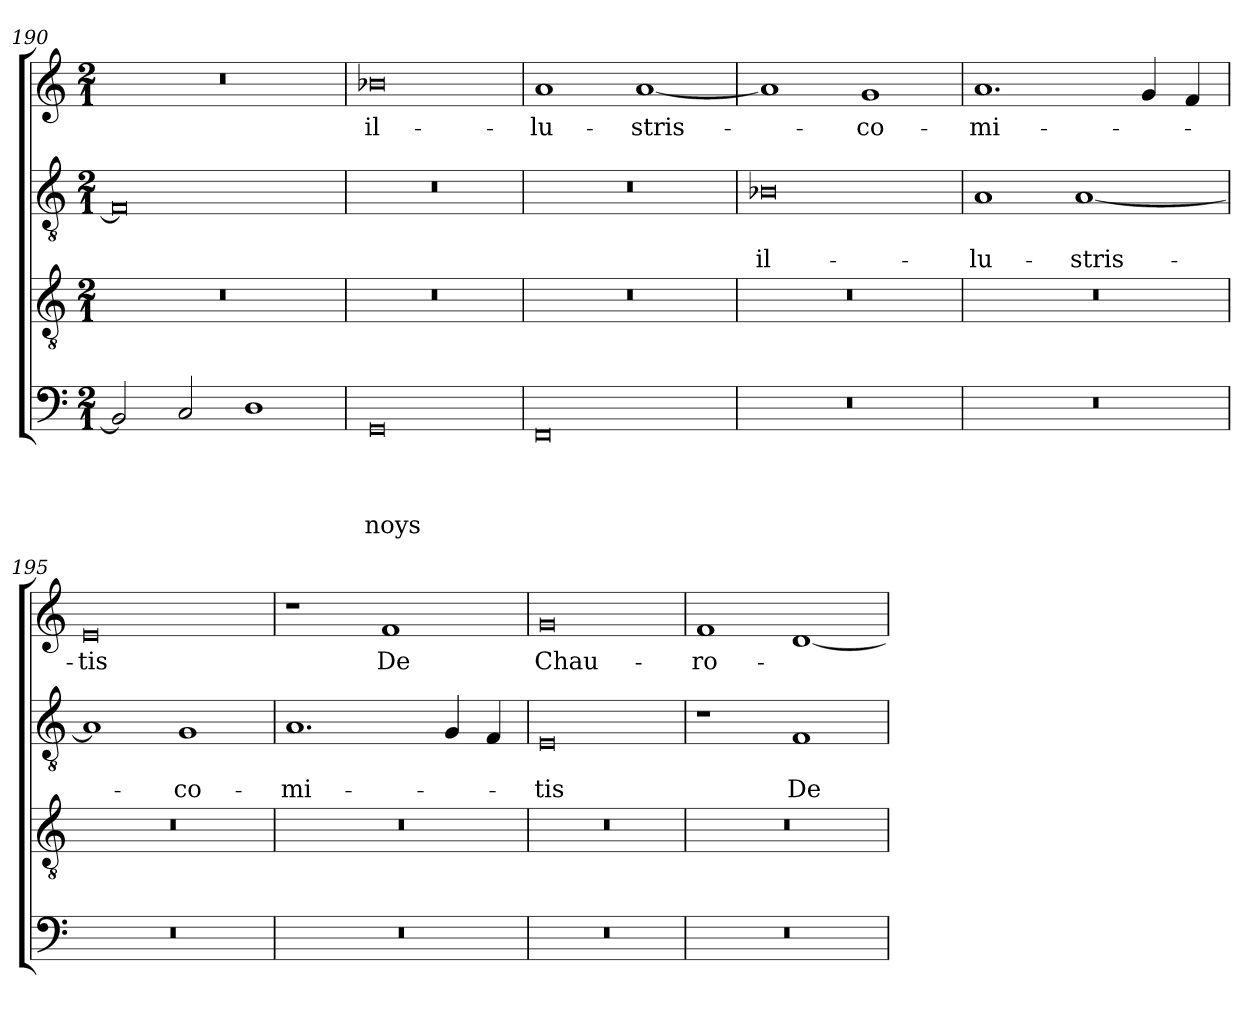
**kern	**text	**text	**text	**text	**kern	**kern	**text	**text	**kern	**text
*part4	*part4	*part4	*part4	*part4	*part3	*part2	*part2	*part2	*part1	*part1
*staff4	*staff4	*staff4	*staff4	*staff4	*staff3	*staff2	*staff2	*staff2	*staff1	*staff1
*clefF4	*	*	*	*	*clefGv2	*clefGv2	*	*	*clefG2	*
*k[]	*	*	*	*	*k[]	*k[]	*	*	*k[]	*
*C:	*	*	*	*	*C:	*C:	*	*	*C:	*
*M2/1	*	*	*	*	*M2/1	*M2/1	*	*	*M2/1	*
=190	=190	=190	=190	=190	=190	=190	=190	=190	=190	=190
2BB-/]	.	.	.	.	0r	0F]	.	.	0r	.
2C/	.	.	.	.	.	.	.	.	.	.
1D	.	.	.	.	.	.	.	.	.	.
=191	=191	=191	=191	=191	=191	=191	=191	=191	=191	=191
!	!	!	!	!LO:LY:b	!	!	!	!	!	!LO:LY:b
0GG	.	.	.	-noys	0r	0r	.	.	0b-	il-
=192	=192	=192	=192	=192	=192	=192	=192	=192	=192	=192
!	!	!	!	!	!	!	!	!	!	!LO:LY:b
0FF	.	.	.	.	0r	0r	.	.	1a	-lu-
!	!	!	!	!	!	!	!	!	!	!LO:LY:b
.	.	.	.	.	.	.	.	.	[1a	-stris-
!!LO:LB:g=z
=193	=193	=193	=193	=193	=193	=193	=193	=193	=193	=193
!	!	!	!	!	!	!	!	!LO:LY:b	!	!
0r	.	.	.	.	0r	0B-	.	il-	1a]	.
!	!	!	!	!	!	!	!	!	!	!LO:LY:b
.	.	.	.	.	.	.	.	.	1g	-co-
=194	=194	=194	=194	=194	=194	=194	=194	=194	=194	=194
!	!	!	!	!	!	!	!	!LO:LY:b	!	!LO:LY:b
0r	.	.	.	.	0r	1A	.	-lu-	1.a	-mi-
!	!	!	!	!	!	!	!	!LO:LY:b	!	!
.	.	.	.	.	.	[1A	.	-stris-	.	.
.	.	.	.	.	.	.	.	.	4g/	.
.	.	.	.	.	.	.	.	.	4f/	.
=195	=195	=195	=195	=195	=195	=195	=195	=195	=195	=195
!	!	!	!	!	!	!	!	!	!	!LO:LY:b
0r	.	.	.	.	0r	1A]	.	.	0e	-tis
!	!	!	!	!	!	!	!	!LO:LY:b	!	!
.	.	.	.	.	.	1G	.	-co-	.	.
=196	=196	=196	=196	=196	=196	=196	=196	=196	=196	=196
!	!	!	!	!	!	!	!	!LO:LY:b	!	!
0r	.	.	.	.	0r	1.A	.	-mi-	1r	.
!	!	!	!	!	!	!	!	!	!	!LO:LY:b
.	.	.	.	.	.	.	.	.	1f	De
.	.	.	.	.	.	4G/	.	.	.	.
.	.	.	.	.	.	4F/	.	.	.	.
=197	=197	=197	=197	=197	=197	=197	=197	=197	=197	=197
!	!	!	!	!	!	!	!	!LO:LY:b	!	!LO:LY:b
0r	.	.	.	.	0r	0E	.	-tis	0g	Chau-
=198	=198	=198	=198	=198	=198	=198	=198	=198	=198	=198
!	!	!	!	!	!	!	!	!	!	!LO:LY:b
0r	.	.	.	.	0r	1r	.	.	1f	-ro-
!	!	!	!	!	!	!	!	!LO:LY:b	!	!
.	.	.	.	.	.	1F	.	De	[1d	.
=	=	=	=	=	=	=	=	=	=	=
*-	*-	*-	*-	*-	*-	*-	*-	*-	*-	*-
